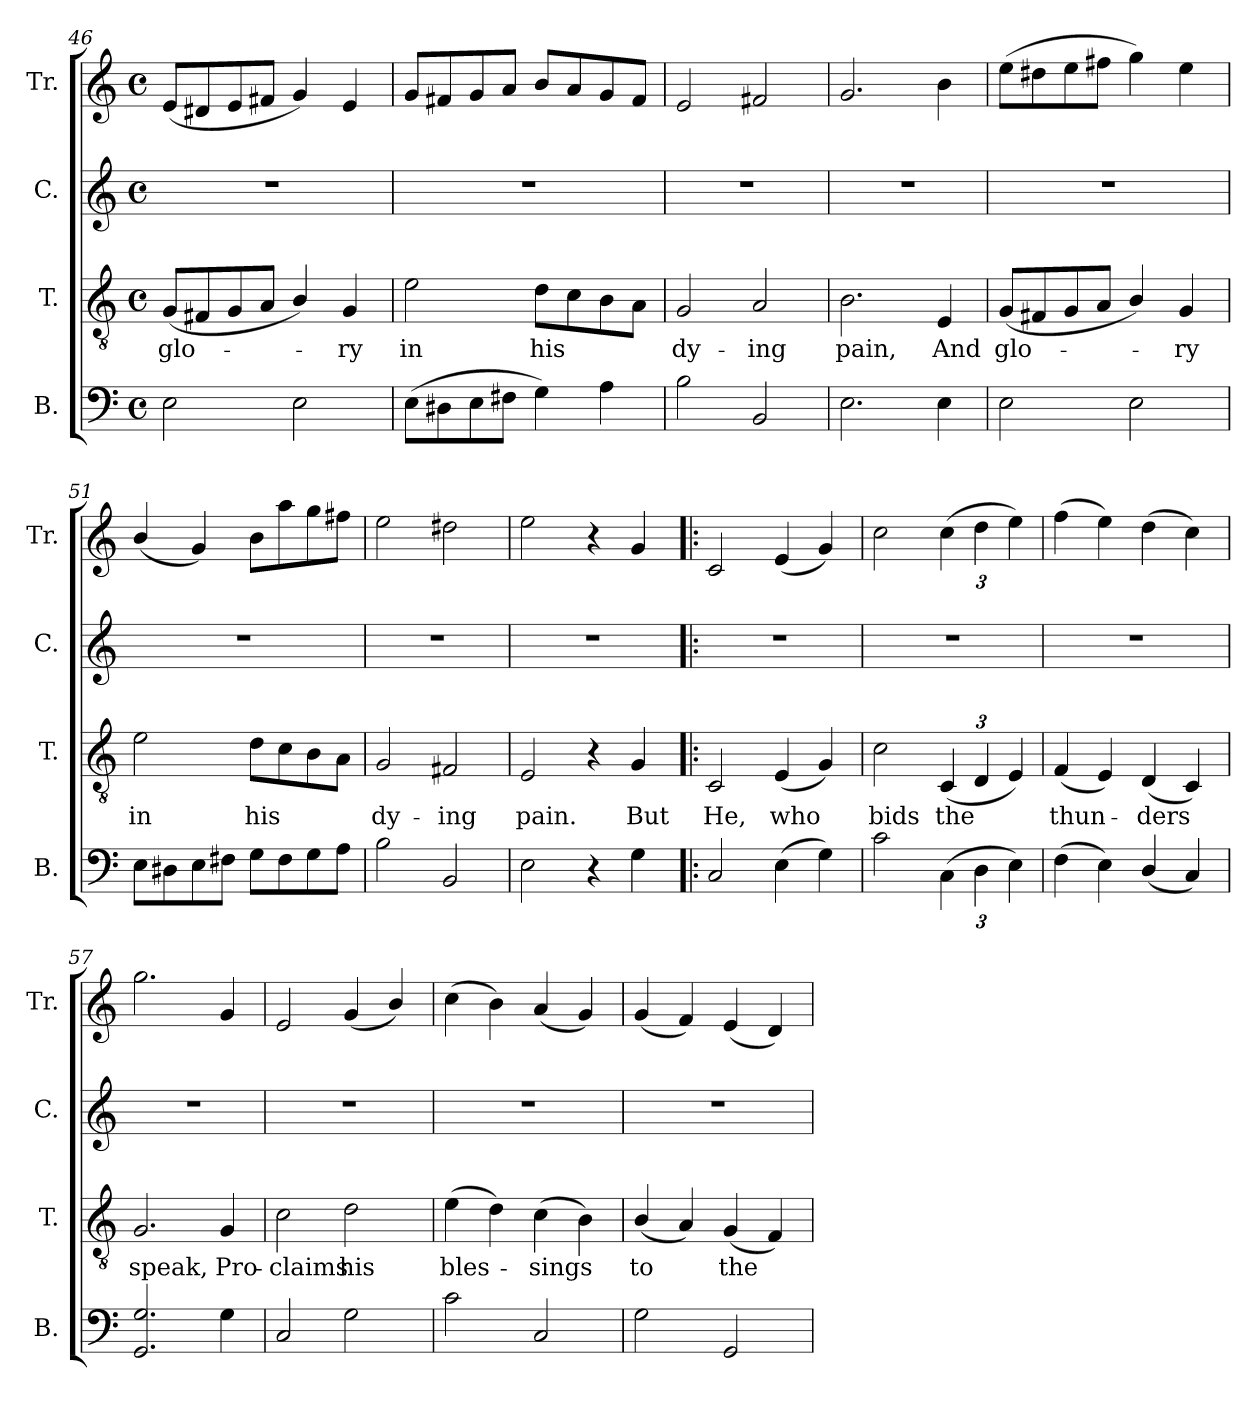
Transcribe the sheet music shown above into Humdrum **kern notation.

**kern	**kern	**text	**kern	**kern
*part4	*part3	*part3	*part2	*part1
*staff4	*staff3	*staff3	*staff2	*staff1
*I"B.	*I"T.	*	*I"C.	*I"Tr.
*I'B.	*I'T.	*	*I'C.	*I'Tr.
*clefF4	*clefGv2	*	*clefG2	*clefG2
*k[]	*k[]	*	*k[]	*k[]
*M4/4	*M4/4	*	*M4/4	*M4/4
*met(c)	*met(c)	*	*met(c)	*met(c)
=46	=46	=46	=46	=46
!	!	!LO:LY:b	!	!
2E\	(<8G/L	glo-	1r	(<8e/L
.	8F#X/	.	.	8d#X/
.	8G/	.	.	8e/
.	8A/J	.	.	8f#X/J
2E\	4B/)	.	.	4g/)
!	!	!LO:LY:b	!	!
.	4G/	-ry	.	4e/
!!LO:LB:g=z
=47	=47	=47	=47	=47
!	!	!LO:LY:b	!	!
(>8E\L	2e\	in	1r	8g/L
8D#X\	.	.	.	8f#X/
8E\	.	.	.	8g/
8F#X\J	.	.	.	8a/J
!	!	!LO:LY:b	!	!
4G\)	8d\L	his	.	8b/L
.	8c\	.	.	8a/
4A\	8B\	.	.	8g/
.	8A\J	.	.	8f#/J
=48	=48	=48	=48	=48
!	!	!LO:LY:b	!	!
2B\	2G/	dy-	1r	2e/
!	!	!LO:LY:b	!	!
2BB/	2A/	-ing	.	2f#X/
=49	=49	=49	=49	=49
!	!	!LO:LY:b	!	!
2.E\	2.B\	pain,	1r	2.g/
!	!	!LO:LY:b	!	!
4E\	4E/	And	.	4b\
=50	=50	=50	=50	=50
!	!	!LO:LY:b	!	!
2E\	(<8G/L	glo-	1r	(>8ee\L
.	8F#X/	.	.	8dd#X\
.	8G/	.	.	8ee\
.	8A/J	.	.	8ff#X\J
2E\	4B/)	.	.	4gg\)
!	!	!LO:LY:b	!	!
.	4G/	-ry	.	4ee\
=51	=51	=51	=51	=51
!	!	!LO:LY:b	!	!
8E\L	2e\	in	1r	(<4b/
8D#X\	.	.	.	.
8E\	.	.	.	4g/)
8F#X\J	.	.	.	.
!	!	!LO:LY:b	!	!
8G\L	8d\L	his	.	8b\L
8F#\	8c\	.	.	8aa\
8G\	8B\	.	.	8gg\
8A\J	8A\J	.	.	8ff#X\J
=52	=52	=52	=52	=52
!	!	!LO:LY:b	!	!
2B\	2G/	dy-	1r	2ee\
!	!	!LO:LY:b	!	!
2BB/	2F#X/	-ing	.	2dd#X\
=53	=53	=53	=53	=53
!	!	!LO:LY:b	!	!
2E\	2E/	pain.	1r	2ee\
4r	4r	.	.	4r
!	!	!LO:LY:b	!	!
4G\	4G/	But	.	4g/
=54!|:	=54!|:	=54!|:	=54!|:	=54!|:
!	!	!LO:LY:b	!	!
2C/	2C/	He,	1r	2c/
!	!	!LO:LY:b	!	!
(>4E\	(<4E/	who	.	(<4e/
4G\)	4G/)	.	.	4g/)
=55	=55	=55	=55	=55
!	!	!LO:LY:b	!	!
2c\	2c\	bids	1r	2cc\
*Xbrackettup	*Xbrackettup	*	*	*
!	!	!LO:LY:b	!	!
*	*	*	*	*Xbrackettup
(>6C\	(<6C/	the	.	(>6cc\
6D\	6D/	.	.	6dd\
6E\)	6E/)	.	.	6ee\)
!!LO:LB:g=z
=56	=56	=56	=56	=56
!	!	!LO:LY:b	!	!
(>4F\	(<4F/	thun-	1r	(>4ff\
4E\)	4E/)	.	.	4ee\)
!	!	!LO:LY:b	!	!
(<4D/	(<4D/	-ders	.	(>4dd\
4C/)	4C/)	.	.	4cc\)
=57	=57	=57	=57	=57
!	!	!LO:LY:b	!	!
2.GG/ 2.G/	2.G/	speak,	1r	2.gg\
!	!	!LO:LY:b	!	!
4G\	4G/	Pro-	.	4g/
=58	=58	=58	=58	=58
!	!	!LO:LY:b	!	!
2C/	2c\	-claims	1r	2e/
!	!	!LO:LY:b	!	!
2G\	2d\	his	.	(<4g/
.	.	.	.	4b/)
=59	=59	=59	=59	=59
!	!	!LO:LY:b	!	!
2c\	(>4e\	bles-	1r	(>4cc\
.	4d\)	.	.	4b\)
!	!	!LO:LY:b	!	!
2C/	(>4c\	-sings	.	(<4a/
.	4B\)	.	.	4g/)
=60	=60	=60	=60	=60
!	!	!LO:LY:b	!	!
2G\	(<4B/	to	1r	(<4g/
.	4A/)	.	.	4f/)
!	!	!LO:LY:b	!	!
2GG/	(<4G/	the	.	(<4e/
.	4F/)	.	.	4d/)
=	=	=	=	=
*-	*-	*-	*-	*-
